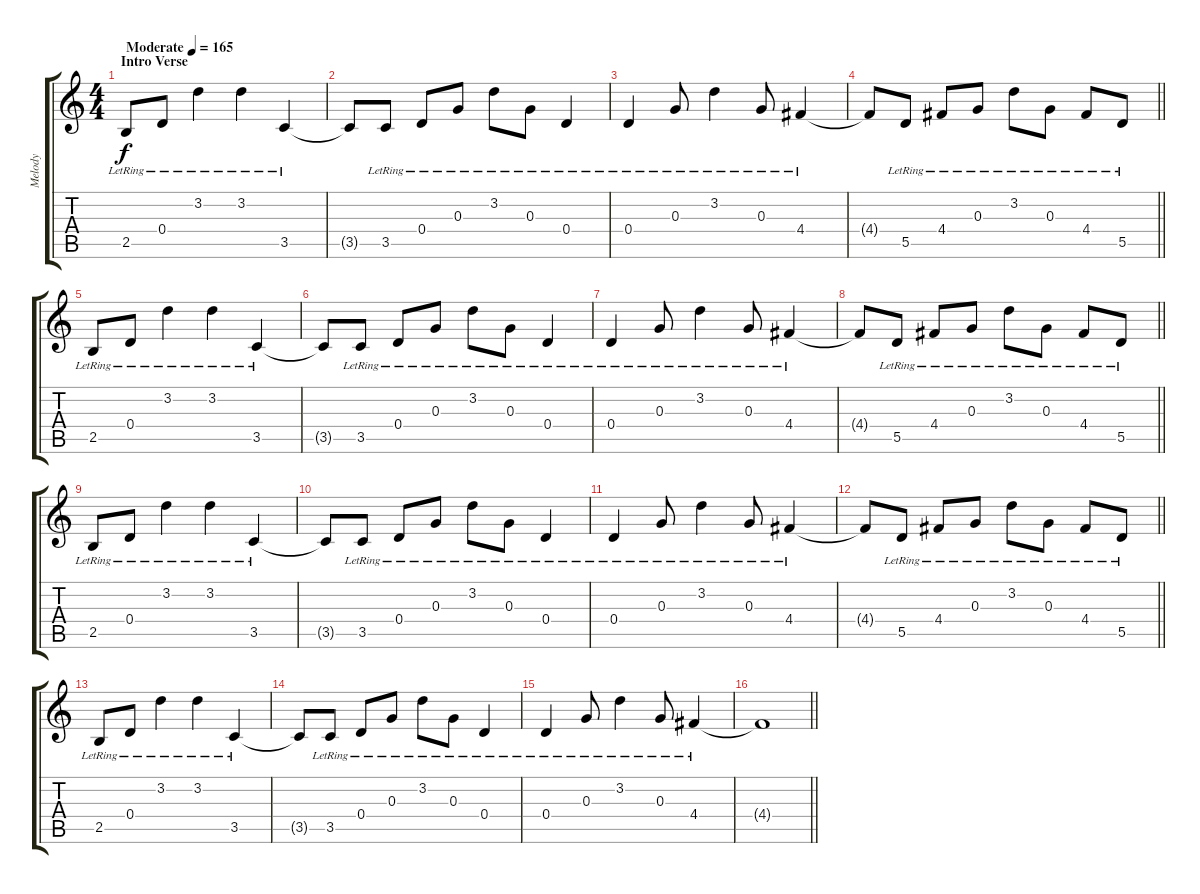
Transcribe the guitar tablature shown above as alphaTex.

\track ("Melody" "Melody") {instrument electricguitarclean}
\staff {score tabs}
\tuning (E4 B3 G3 D3 A2 E2) {hide}
\ts (4 4)
\section ("" "Intro Verse")
\tempo (165 "Moderate")
\clef g2
\ks c
2.5{lr}.8{dy f instrument electricguitarclean} 0.4{lr}.8 3.2{lr}.4 3.2{lr}.4 3.5{lr}.4 |
3.5{t}.8 3.5{lr}.8 0.4{lr}.8 0.3{lr}.8 3.2{lr}.8 0.3{lr}.8 0.4{lr}.4 |
0.4{lr}.4 0.3{lr}.8 3.2{lr}.4 0.3{lr}.8 4.4{lr}.4 |
\barLineRight lightlight
4.4{t}.8 5.5{lr}.8 4.4{lr}.8 0.3{lr}.8 3.2{lr}.8 0.3{lr}.8 4.4{lr}.8 5.5{lr}.8 |
2.5{lr}.8 0.4{lr}.8 3.2{lr}.4 3.2{lr}.4 3.5{lr}.4 |
3.5{t}.8 3.5{lr}.8 0.4{lr}.8 0.3{lr}.8 3.2{lr}.8 0.3{lr}.8 0.4{lr}.4 |
0.4{lr}.4 0.3{lr}.8 3.2{lr}.4 0.3{lr}.8 4.4{lr}.4 |
\barLineRight lightlight
4.4{t}.8 5.5{lr}.8 4.4{lr}.8 0.3{lr}.8 3.2{lr}.8 0.3{lr}.8 4.4{lr}.8 5.5{lr}.8 |
2.5{lr}.8 0.4{lr}.8 3.2{lr}.4 3.2{lr}.4 3.5{lr}.4 |
3.5{t}.8 3.5{lr}.8 0.4{lr}.8 0.3{lr}.8 3.2{lr}.8 0.3{lr}.8 0.4{lr}.4 |
0.4{lr}.4 0.3{lr}.8 3.2{lr}.4 0.3{lr}.8 4.4{lr}.4 |
\barLineRight lightlight
4.4{t}.8 5.5{lr}.8 4.4{lr}.8 0.3{lr}.8 3.2{lr}.8 0.3{lr}.8 4.4{lr}.8 5.5{lr}.8 |
2.5{lr}.8 0.4{lr}.8 3.2{lr}.4 3.2{lr}.4 3.5{lr}.4 |
3.5{t}.8 3.5{lr}.8 0.4{lr}.8 0.3{lr}.8 3.2{lr}.8 0.3{lr}.8 0.4{lr}.4 |
0.4{lr}.4 0.3{lr}.8 3.2{lr}.4 0.3{lr}.8 4.4{lr}.4 |
\barLineRight lightlight
4.4{t}.1
